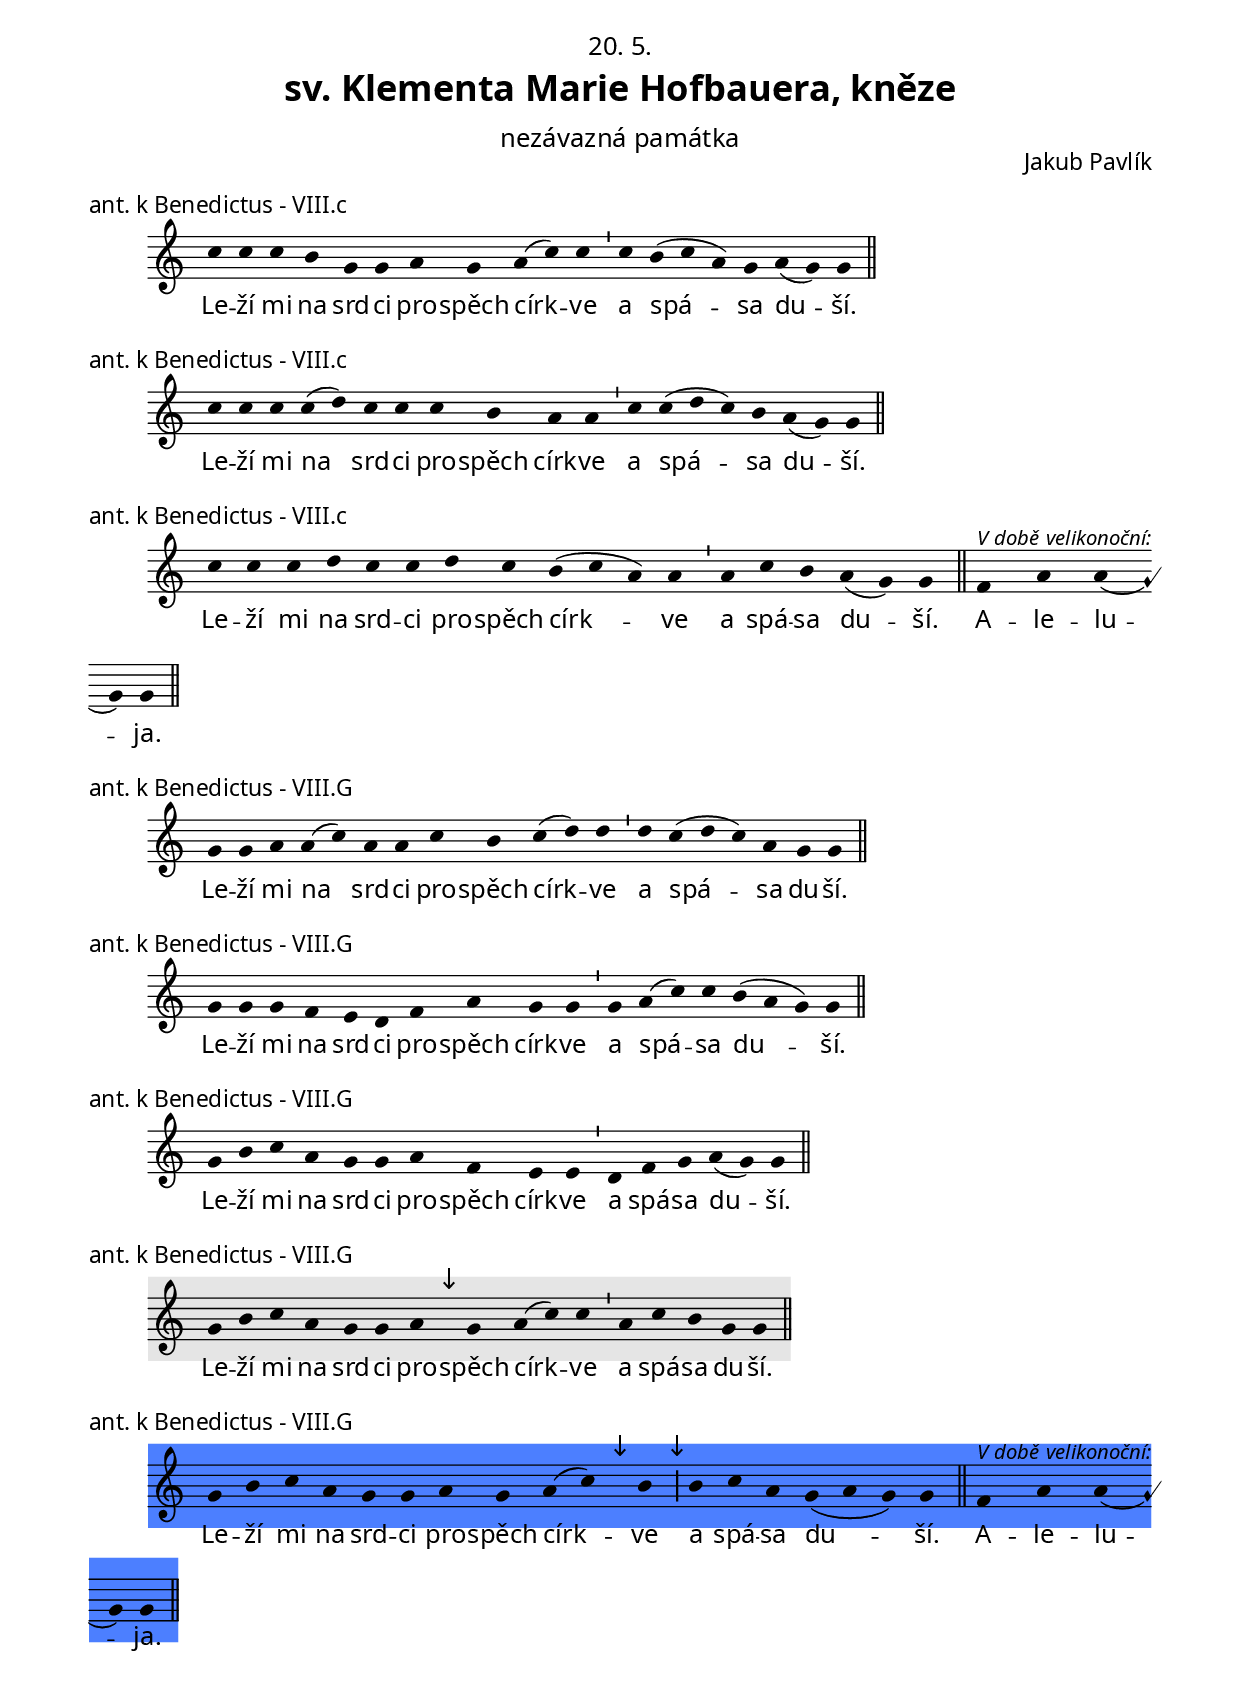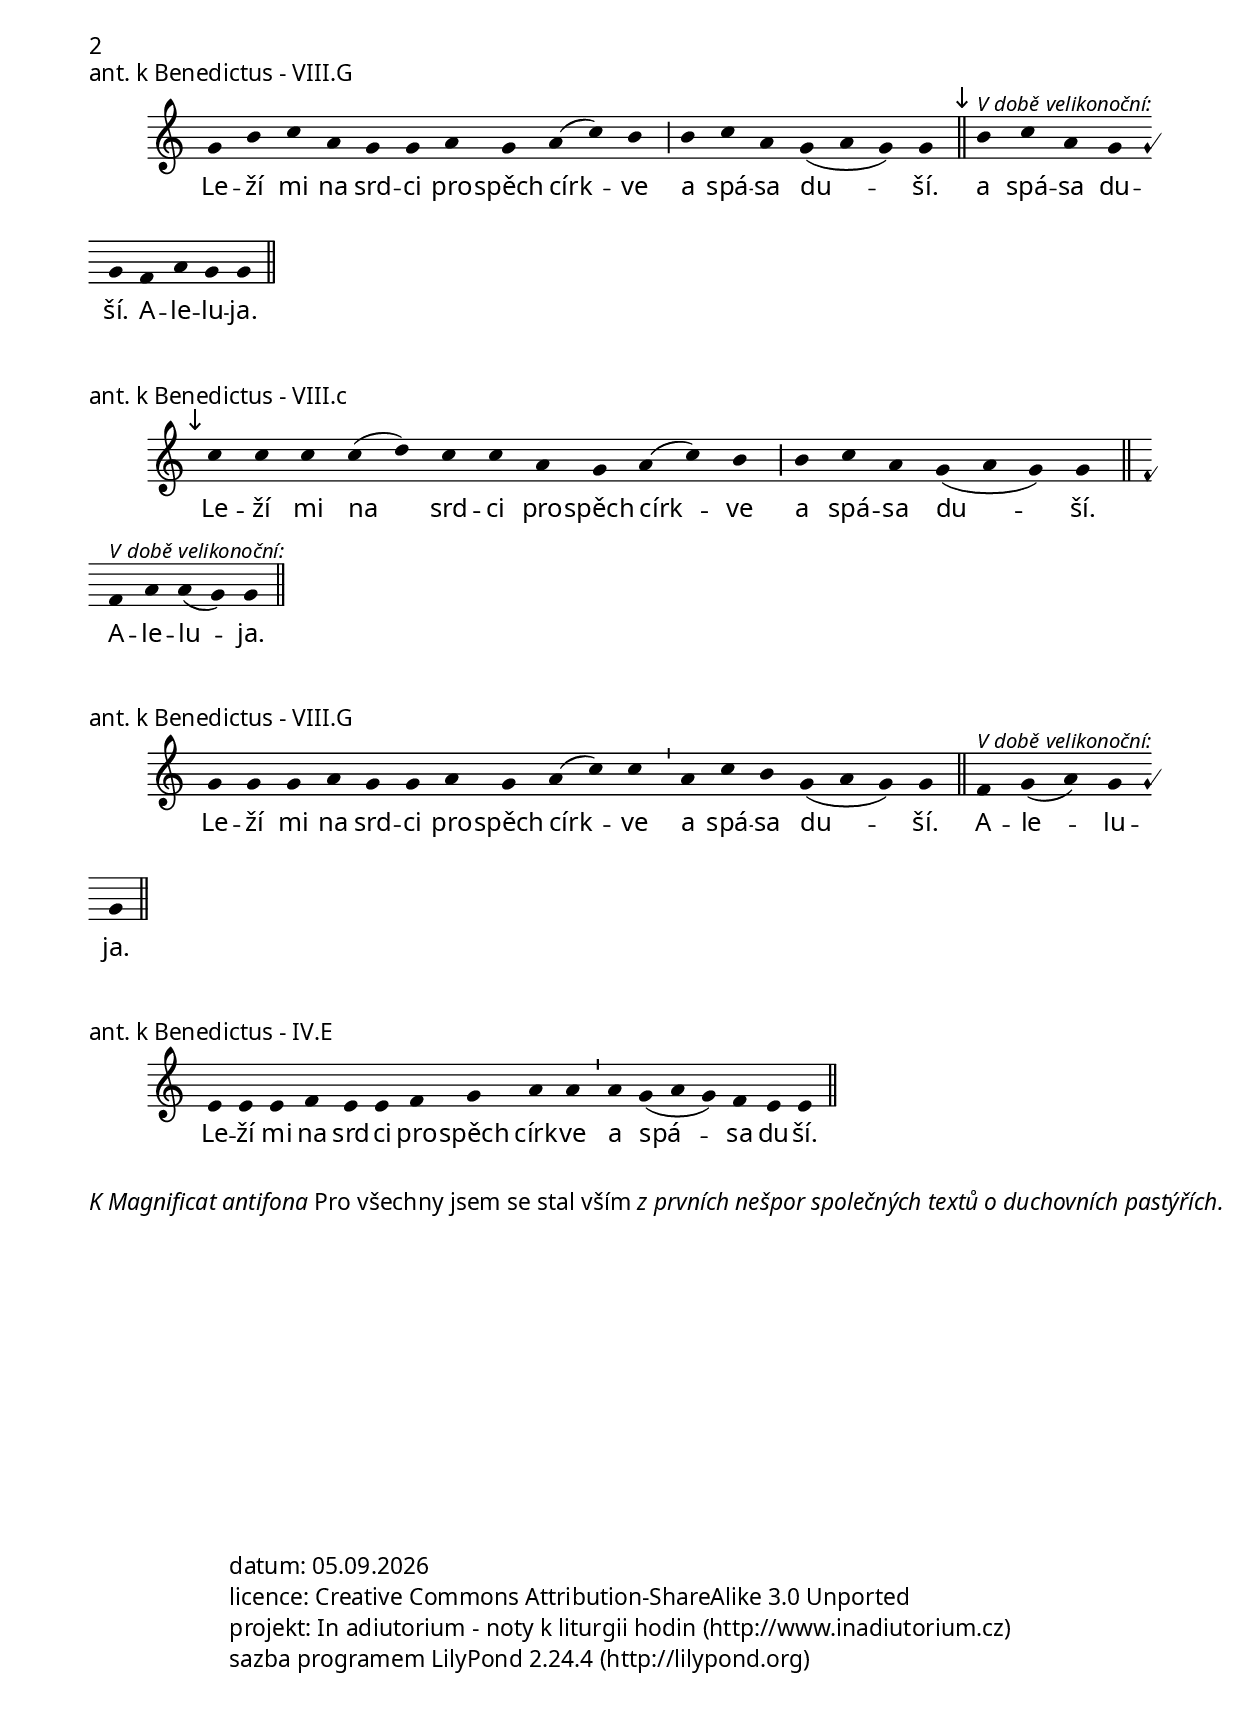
\version "2.19.16"

\include "../spolecne.ly"

\header {
  title = \markup\titleSvatek
            "sv. Klementa Marie Hofbauera, kněze"
            "nezávazná památka"
            "20. 5."
  composer = "Jakub Pavlík"
}

\score {
  \relative c'' {
    \choralniRezim
    c4 c c b g g a g a( c) c \barMin
    c b( c a) g a( g) g \barFinalis
  }
  \addlyrics {
    Le -- ží mi na srd -- ci pro -- spěch círk -- ve
    a spá -- sa du -- ší.
  }
  \header {
    quid = "ant. k Benedictus"
    modus = "VIII"
    differentia = "c"
    psalmus = ""
    id = "aben"
    piece = \markup {\sestavTitulekBezZalmu}
  }
}

\score {
  \relative c'' {
    \choralniRezim
    c4 c c c( d) c c c b a a \barMin
    c c( d c) b a( g) g \barFinalis
  }
  \addlyrics {
    Le -- ží mi na srd -- ci pro -- spěch círk -- ve
    a spá -- sa du -- ší.
  }
  \header {
    quid = "ant. k Benedictus"
    modus = "VIII"
    differentia = "c"
    psalmus = ""
    id = "aben"
    piece = \markup {\sestavTitulekBezZalmu}
  }
}

\score {
  \relative c'' {
    \choralniRezim
    c4 c c d c c d c b( c a) a \barMin
    a c b a( g) g \barFinalis

    f^\markup\rubrVelikAleluja a a( g) g \barFinalis
  }
  \addlyrics {
    Le -- ží mi na srd -- ci pro -- spěch círk -- ve
    a spá -- sa du -- ší.

    A -- le -- lu -- ja.
  }
  \header {
    quid = "ant. k Benedictus"
    modus = "VIII"
    differentia = "c"
    psalmus = ""
    id = "aben"
    piece = \markup {\sestavTitulekBezZalmu}
  }
}

\score {
  \relative c'' {
    \choralniRezim
    g4 g a a( c) a a c b c( d) d \barMin
    d c( d c) a g g \barFinalis
  }
  \addlyrics {
    Le -- ží mi na srd -- ci pro -- spěch círk -- ve
    a spá -- sa du -- ší.
  }
  \header {
    quid = "ant. k Benedictus"
    modus = "VIII"
    differentia = "G"
    psalmus = ""
    id = "aben"
    piece = \markup {\sestavTitulekBezZalmu}
  }
}

\score {
  \relative c'' {
    \choralniRezim
    g4 g g f e d f a g g \barMin
    g a( c) c b( a g) g \barFinalis
  }
  \addlyrics {
    Le -- ží mi na srd -- ci pro -- spěch círk -- ve
    a spá -- sa du -- ší.
  }
  \header {
    quid = "ant. k Benedictus"
    modus = "VIII"
    differentia = "G"
    psalmus = ""
    id = "aben"
    piece = \markup {\sestavTitulekBezZalmu}
  }
}

\score {
  \relative c'' {
    \choralniRezim
    g4 b c a g g a f e e \barMin
    d f g a( g) g \barFinalis
  }
  \addlyrics {
    Le -- ží mi na srd -- ci pro -- spěch círk -- ve
    a spá -- sa du -- ší.
  }
  \header {
    quid = "ant. k Benedictus"
    modus = "VIII"
    differentia = "G"
    psalmus = ""
    id = "aben"
    piece = \markup {\sestavTitulekBezZalmu}
  }
}

\score {
  \relative c'' {
    \zvyraznovacSedy
    \choralniRezim
    g4 b c a g g a \mark\sipka g a( c) c \barMin
    a c b g g \barFinalis
  }
  \addlyrics {
    Le -- ží mi na srd -- ci pro -- spěch círk -- ve
    a spá -- sa du -- ší.
  }
  \header {
    quid = "ant. k Benedictus"
    modus = "VIII"
    differentia = "G"
    psalmus = ""
    id = "aben"
    piece = \markup {\sestavTitulekBezZalmu}
  }
}

\score {
  \relative c'' {
    \zvyraznovacModry
    \choralniRezim
    g4 b c a g g a g a( c) \mark\sipka b \barMaior
    \mark\sipka b c a g( a g) g \barFinalis

    f^\markup\rubrVelikAleluja a a( g) g \barFinalis
  }
  \addlyrics {
    Le -- ží mi na srd -- ci pro -- spěch círk -- ve
    a spá -- sa du -- ší.

    A -- le -- lu -- ja.
  }
  \header {
    quid = "ant. k Benedictus"
    modus = "VIII"
    differentia = "G"
    psalmus = ""
    id = "aben"
    piece = \markup {\sestavTitulekBezZalmu}
  }
}

\score {
  \relative c'' {
    \choralniRezim
    g4 b c a g g a g a( c) b \barMaior
    b c a g( a g) g \barFinalis

    \mark\sipka b^\markup\rubrVelikAleluja c a g g
    f a g g \barFinalis
  }
  \addlyrics {
    Le -- ží mi na srd -- ci pro -- spěch círk -- ve
    a spá -- sa du -- ší.

    a spá -- sa du -- ší.
    A -- le -- lu -- ja.
  }
  \header {
    quid = "ant. k Benedictus"
    modus = "VIII"
    differentia = "G"
    psalmus = ""
    id = "aben"
    piece = \markup {\sestavTitulekBezZalmu}
  }
}

\score {
  \relative c'' {
    \choralniRezim
    \mark\sipka c4 c c c( d) c c a g a( c) b \barMaior
    b c a g( a g) g \barFinalis

    f^\markup\rubrVelikAleluja a a( g) g \barFinalis
  }
  \addlyrics {
    Le -- ží mi na srd -- ci pro -- spěch círk -- ve
    a spá -- sa du -- ší.

    A -- le -- lu -- ja.
  }
  \header {
    quid = "ant. k Benedictus"
    modus = "VIII"
    differentia = "c"
    psalmus = ""
    id = "aben"
    piece = \markup {\sestavTitulekBezZalmu}
  }
}

\score {
  \relative c'' {
    \choralniRezim
    g4 g g a g g a g a( c) c \barMin
    a c b g( a g) g \barFinalis

    f^\markup\rubrVelikAleluja g( a) g g \barFinalis
  }
  \addlyrics {
    Le -- ží mi na srd -- ci pro -- spěch círk -- ve
    a spá -- sa du -- ší.

    A -- le -- lu -- ja.
  }
  \header {
    quid = "ant. k Benedictus"
    modus = "VIII"
    differentia = "G"
    psalmus = ""
    id = "aben"
    piece = \markup {\sestavTitulekBezZalmu}
  }
}

\score {
  \relative c' {
    \choralniRezim
    e4 e e f e e f g a a \barMin
    a g( a g) f e e \barFinalis
  }
  \addlyrics {
    Le -- ží mi na srd -- ci pro -- spěch círk -- ve
    a spá -- sa du -- ší.
  }
  \header {
    quid = "ant. k Benedictus"
    modus = "IV"
    differentia = "E"
    psalmus = ""
    id = "aben"
    piece = \markup {\sestavTitulekBezZalmu}
  }
}

\markup\italic{
  K Magnificat antifona \upright{Pro všechny jsem se stal vším}
  z prvních nešpor společných textů o duchovních pastýřích.
}